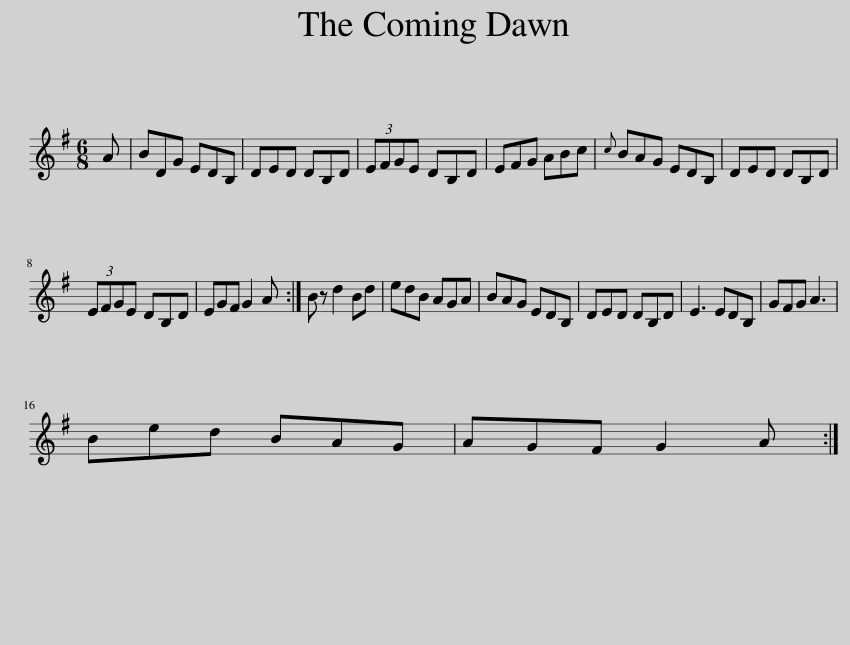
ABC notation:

X:1
L:1/8
M:6/8
I:linebreak $
K:G
V:1 treble
V:1
 A | BDG EDB, | DED DB,D | (3EFGE DB,D | EFG ABc | %5
{c} BAG EDB, | DED DB,D |$ (3EFGE DB,D | EGF G2 A :| B z d2 Bd | %10
 edB AGA | BAG EDB, | DED DB,D | E3 EDB, | GFG A3 |$ %15
 Bed BAG | AGF G2 A :| %17
